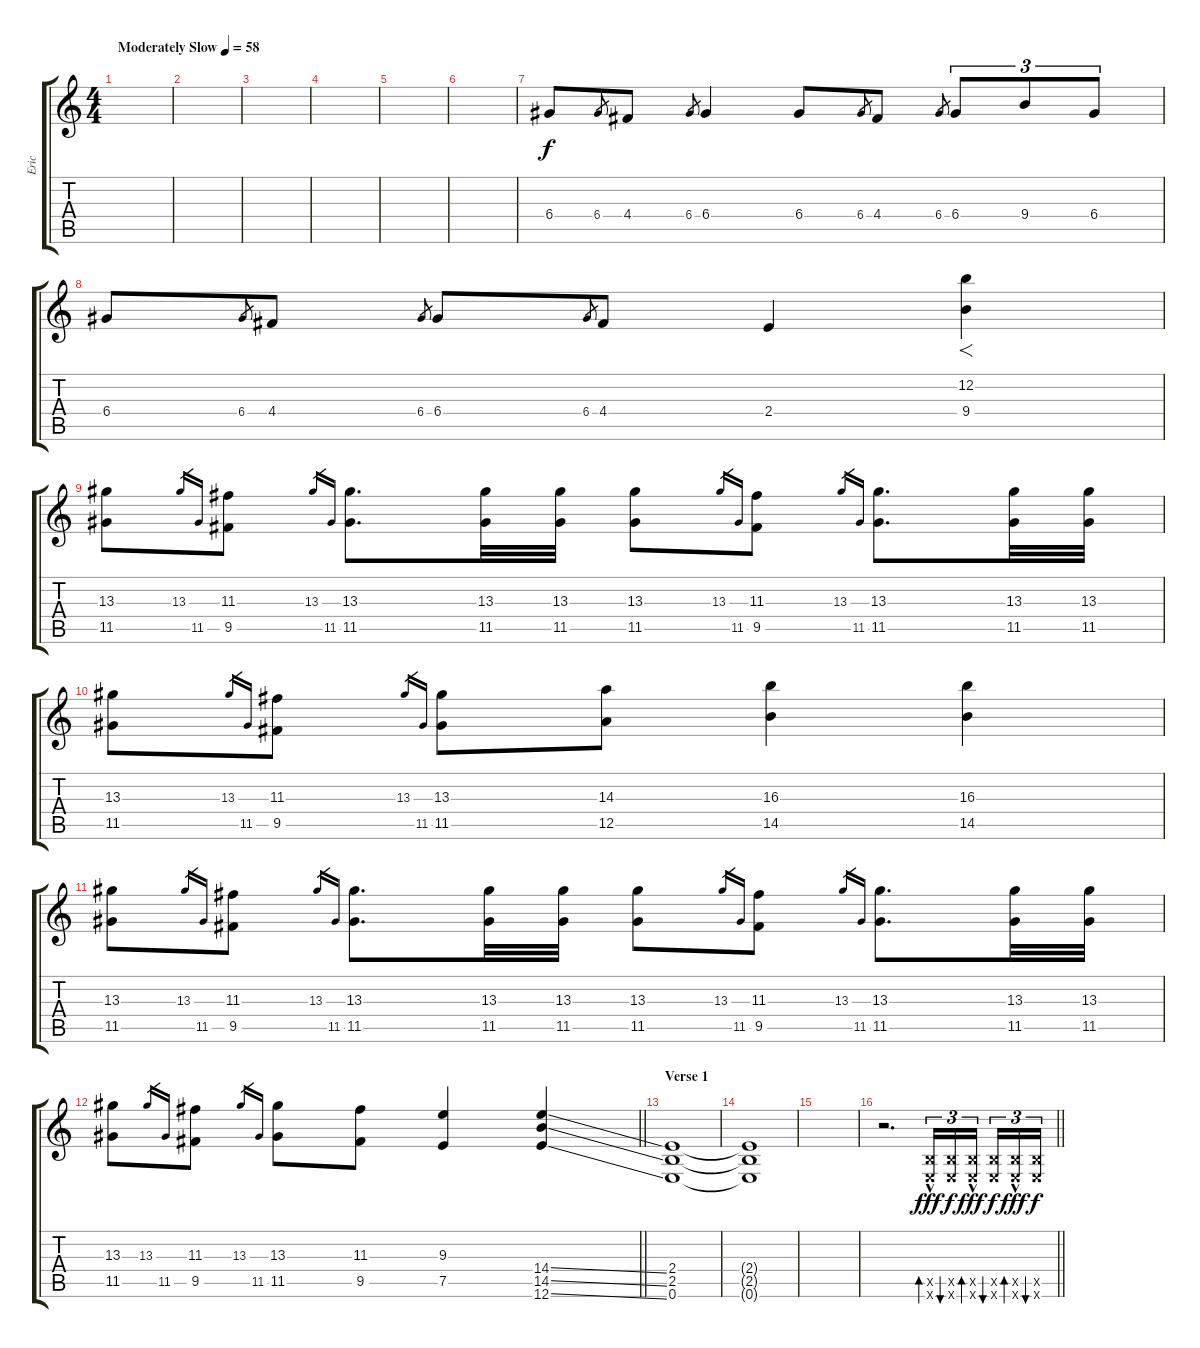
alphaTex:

\track ("Eric" "Eric") {instrument overdrivenguitar}
\staff {score tabs}
\tuning (E4 B3 G3 D3 A2 E2) {hide}
\ts (4 4)
\tempo (58 "Moderately Slow")
\clef g2
\ks c
|
|
|
|
|
|
6.4.8{volume 3 instrument electricguitarclean} 6.4.8{gr} 4.4.8 6.4.8{gr} 6.4.4 6.4.8 6.4.8{gr} 4.4.8 6.4.8{gr} 6.4.8{tu (3 2)} 9.4.8{tu (3 2)} 6.4.8{tu (3 2)} |
6.4.8 6.4.8{gr} 4.4.8 6.4.8{gr} 6.4.8 6.4.8{gr} 4.4.8 2.4.4 (12.2 9.4).4{f volume 13 instrument overdrivenguitar} |
(13.3 11.5).8 13.3.16{gr} 11.5.16{gr} (11.3 9.5).8 13.3.16{gr} 11.5.16{gr} (13.3 11.5).8{d} (13.3 11.5).32 (13.3 11.5).32 (13.3 11.5).8 13.3.16{gr} 11.5.16{gr} (11.3 9.5).8 13.3.16{gr} 11.5.16{gr} (13.3 11.5).8{d} (13.3 11.5).32 (13.3 11.5).32 |
(13.3 11.5).8 13.3.16{gr} 11.5.16{gr} (11.3 9.5).8 13.3.16{gr} 11.5.16{gr} (13.3 11.5).8 (14.3 12.5).8 (16.3 14.5).4 (16.3 14.5).4 |
(13.3 11.5).8 13.3.16{gr} 11.5.16{gr} (11.3 9.5).8 13.3.16{gr} 11.5.16{gr} (13.3 11.5).8{d} (13.3 11.5).32 (13.3 11.5).32 (13.3 11.5).8 13.3.16{gr} 11.5.16{gr} (11.3 9.5).8 13.3.16{gr} 11.5.16{gr} (13.3 11.5).8{d} (13.3 11.5).32 (13.3 11.5).32 |
\barLineRight lightlight
(13.3 11.5).8 13.3.16{gr} 11.5.16{gr} (11.3 9.5).8 13.3.16{gr} 11.5.16{gr} (13.3 11.5).8 (11.3 9.5).8 (9.3 7.5).4 (14.4{ss} 14.5{ss} 12.6{ss}).4 |
\section ("" "Verse 1")
(2.4 2.5 0.6).1 |
(2.4{t} 2.5{t} 0.6{t}).1 |
|
\barLineRight lightlight
r.2{d} (2.5{hac x} 0.6{hac x}).16{tu (3 2) bd 480 dy fff} (2.5{x} 0.6{x}).16{tu (3 2) bu 480 dy f} (2.5{hac x} 0.6{hac x}).16{tu (3 2) bd 480 dy fff beam splitsecondary} (2.5{x} 0.6{x}).16{tu (3 2) bu 480 dy f} (2.5{hac x} 0.6{hac x}).16{tu (3 2) bd 480 dy fff} (2.5{x} 0.6{x}).16{tu (3 2) bu 480 dy f}
